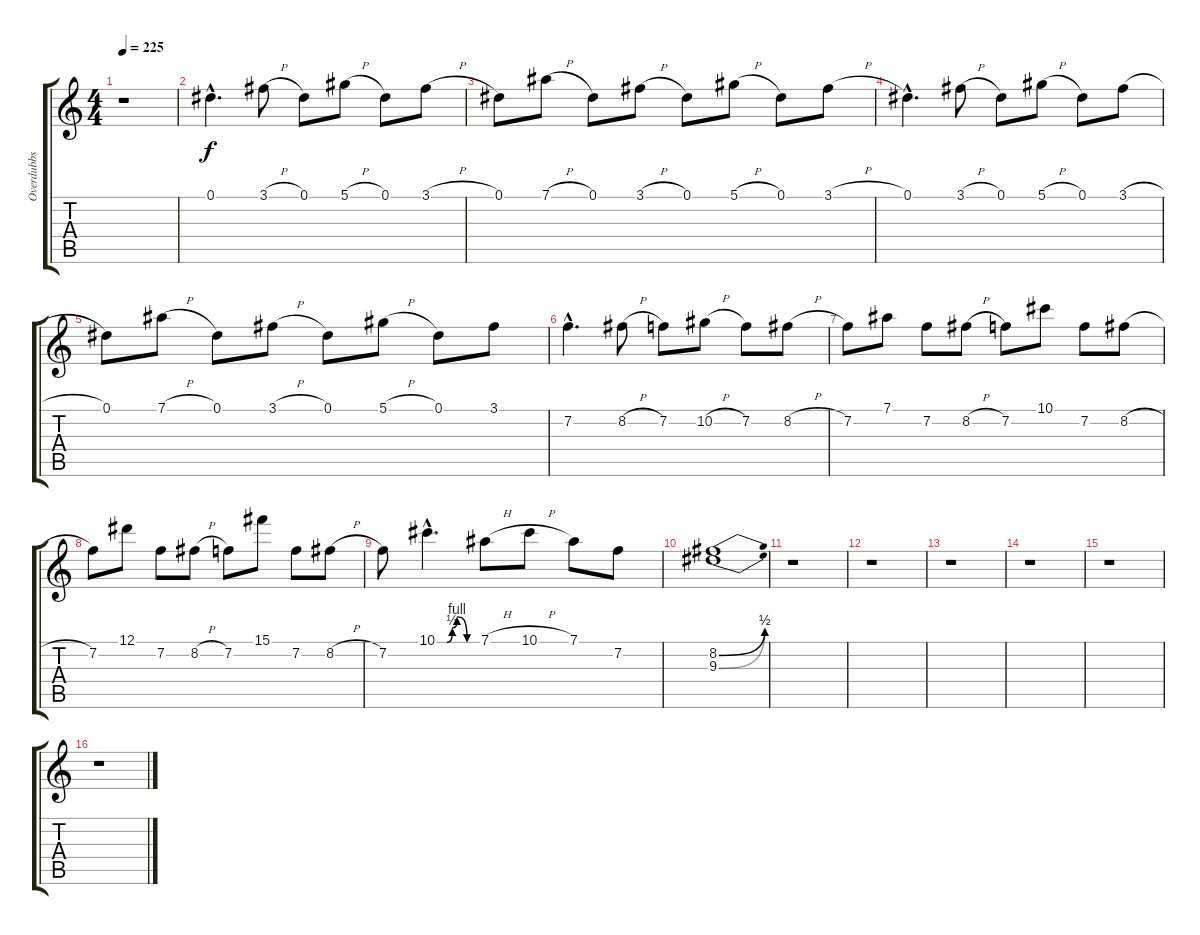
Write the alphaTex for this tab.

\track ("Overdubbs" "Overdubbs") {instrument distortionguitar}
\staff {score tabs}
\tuning (Eb4 Bb3 Gb3 Db3 Ab2 Eb2) {hide}
\ts (4 4)
\tempo 225
\clef g2
\ks c
r.1{dy f} |
0.1{hac}.4{d volume 16} 3.1{h}.8 0.1.8 5.1{h}.8 0.1.8 3.1{h}.8 |
0.1.8 7.1{h}.8 0.1.8 3.1{h}.8 0.1.8 5.1{h}.8 0.1.8 3.1{h}.8 |
0.1{hac}.4{d} 3.1{h}.8 0.1.8 5.1{h}.8 0.1.8 3.1{h}.8 |
0.1.8 7.1{h}.8 0.1.8 3.1{h}.8 0.1.8 5.1{h}.8 0.1.8 3.1.8 |
7.2{hac}.4{d} 8.2{h}.8 7.2.8 10.2{h}.8 7.2.8 8.2{h}.8 |
7.2.8 7.1.8 7.2.8 8.2{h}.8 7.2.8 10.1.8 7.2.8 8.2{h}.8 |
7.2.8 12.1.8 7.2.8 8.2{h}.8 7.2.8 15.1.8 7.2.8 8.2{h}.8 |
7.2.8 10.1{be (custom 0 0 15 0 23 2 30 4 45 0 60 0) hac}.4{d} 7.1{h}.8 10.1{h}.8 7.1.8 7.2.8 |
(8.2{be (bend 0 0 60 2)} 9.3{be (bend 0 0 60 2)}).1 |
r.1 |
r.1 |
r.1 |
r.1 |
r.1 |
r.1
